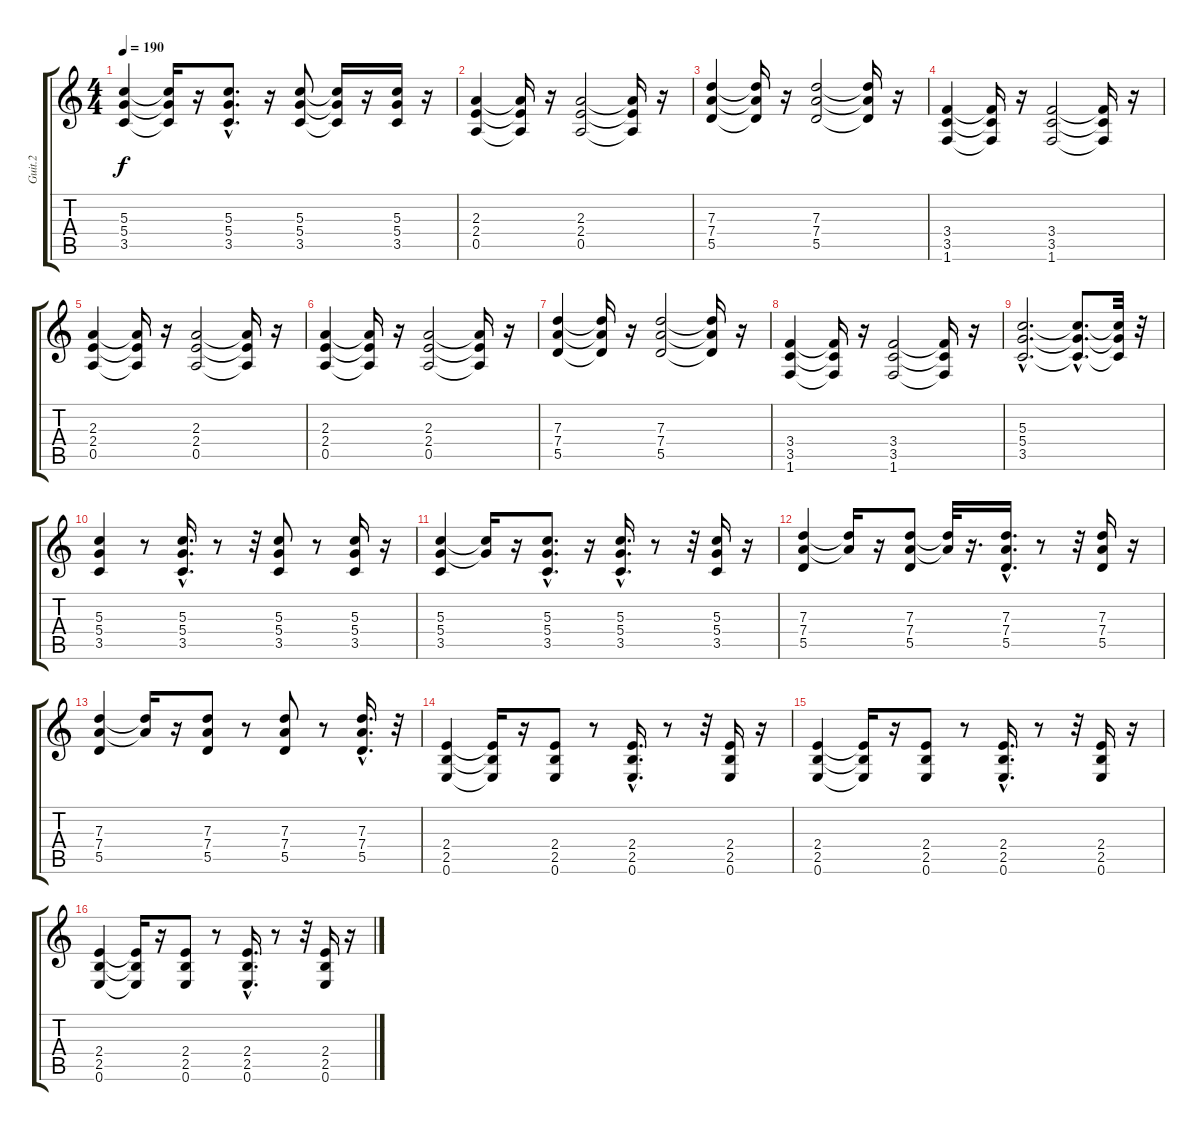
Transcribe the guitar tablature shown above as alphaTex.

\track ("Guit.2" "Guit.2") {instrument overdrivenguitar}
\staff {score tabs}
\tuning (E4 B3 G3 D3 A2 E2) {hide}
\ts (4 4)
\tempo 190
\clef g2
\ks c
(5.3 5.4 3.5).4{dy f} (5.3{t} 5.4{t} 3.5{t}).16 r.16 (5.3 5.4{hac} 3.5{hac}).8{d} r.16 (5.3 5.4 3.5).8 (5.3{t} 5.4{t} 3.5{t}).16 r.16 (5.3 5.4 3.5).16 r.16 |
(2.3 2.4 0.5).4 (2.3{t} 2.4{t} 0.5{t}).16 r.16 (2.3 2.4 0.5).2 (2.3{t} 2.4{t} 0.5{t}).16 r.16 |
(7.3 7.4 5.5).4 (7.3{t} 7.4{t} 5.5{t}).16 r.16 (7.3 7.4 5.5).2 (7.3{t} 7.4{t} 5.5{t}).16 r.16 |
(3.4 3.5 1.6).4 (3.4{t} 3.5{t} 1.6{t}).16 r.16 (3.4 3.5 1.6).2 (3.4{t} 3.5{t} 1.6{t}).16 r.16 |
(2.3 2.4 0.5).4 (2.3{t} 2.4{t} 0.5{t}).16 r.16 (2.3 2.4 0.5).2 (2.3{t} 2.4{t} 0.5{t}).16 r.16 |
(2.3 2.4 0.5).4 (2.3{t} 2.4{t} 0.5{t}).16 r.16 (2.3 2.4 0.5).2 (2.3{t} 2.4{t} 0.5{t}).16 r.16 |
(7.3 7.4 5.5).4 (7.3{t} 7.4{t} 5.5{t}).16 r.16 (7.3 7.4 5.5).2 (7.3{t} 7.4{t} 5.5{t}).16 r.16 |
(3.4 3.5 1.6).4 (3.4{t} 3.5{t} 1.6{t}).16 r.16 (3.4 3.5 1.6).2 (3.4{t} 3.5{t} 1.6{t}).16 r.16 |
(5.3{hac} 5.4{hac} 3.5{hac}).2{d} (5.3{hac t} 5.4{hac t} 3.5{hac t}).8{d} (5.3{t} 5.4{t} 3.5{t}).32 r.32 |
(5.3 5.4 3.5).4 r.8 (5.3{hac} 5.4 3.5{hac}).16{d} r.8 r.32 (5.3 5.4 3.5).8 r.8 (5.3 5.4 3.5).16 r.16 |
(5.3 5.4 3.5).4 (5.3{t} 5.4{t}).16 r.16 (5.3{hac} 5.4{hac} 3.5{hac}).8{d} r.16 (5.3{hac} 5.4{hac} 3.5{hac}).16{d} r.8 r.32 (5.3 5.4 3.5).16 r.16 |
(7.3 7.4 5.5).4 (7.3{t} 7.4{t}).16 r.16 (7.3 7.4 5.5).8 (7.3{t} 7.4{t}).32 r.16{d} (7.3{hac} 7.4{hac} 5.5{hac}).16{d} r.8 r.32 (7.3 7.4 5.5).16 r.16 |
(7.3 7.4 5.5).4 (7.3{t} 7.4{t}).16 r.16 (7.3 7.4 5.5).8 r.8 (7.3 7.4 5.5).8 r.8 (7.3 7.4{hac} 5.5{hac}).16{d} r.32 |
(2.4 2.5 0.6).4 (2.4{t} 2.5{t} 0.6{t}).16 r.16 (2.4 2.5 0.6).8 r.8 (2.4{hac} 2.5{hac} 0.6{hac}).16{d} r.8 r.32 (2.4 2.5 0.6).16 r.16 |
(2.4 2.5 0.6).4 (2.4{t} 2.5{t} 0.6{t}).16 r.16 (2.4 2.5 0.6).8 r.8 (2.4{hac} 2.5{hac} 0.6{hac}).16{d} r.8 r.32 (2.4 2.5 0.6).16 r.16 |
(2.4 2.5 0.6).4 (2.4{t} 2.5{t} 0.6{t}).16 r.16 (2.4 2.5 0.6).8 r.8 (2.4{hac} 2.5{hac} 0.6{hac}).16{d} r.8 r.32 (2.4 2.5 0.6).16 r.16
